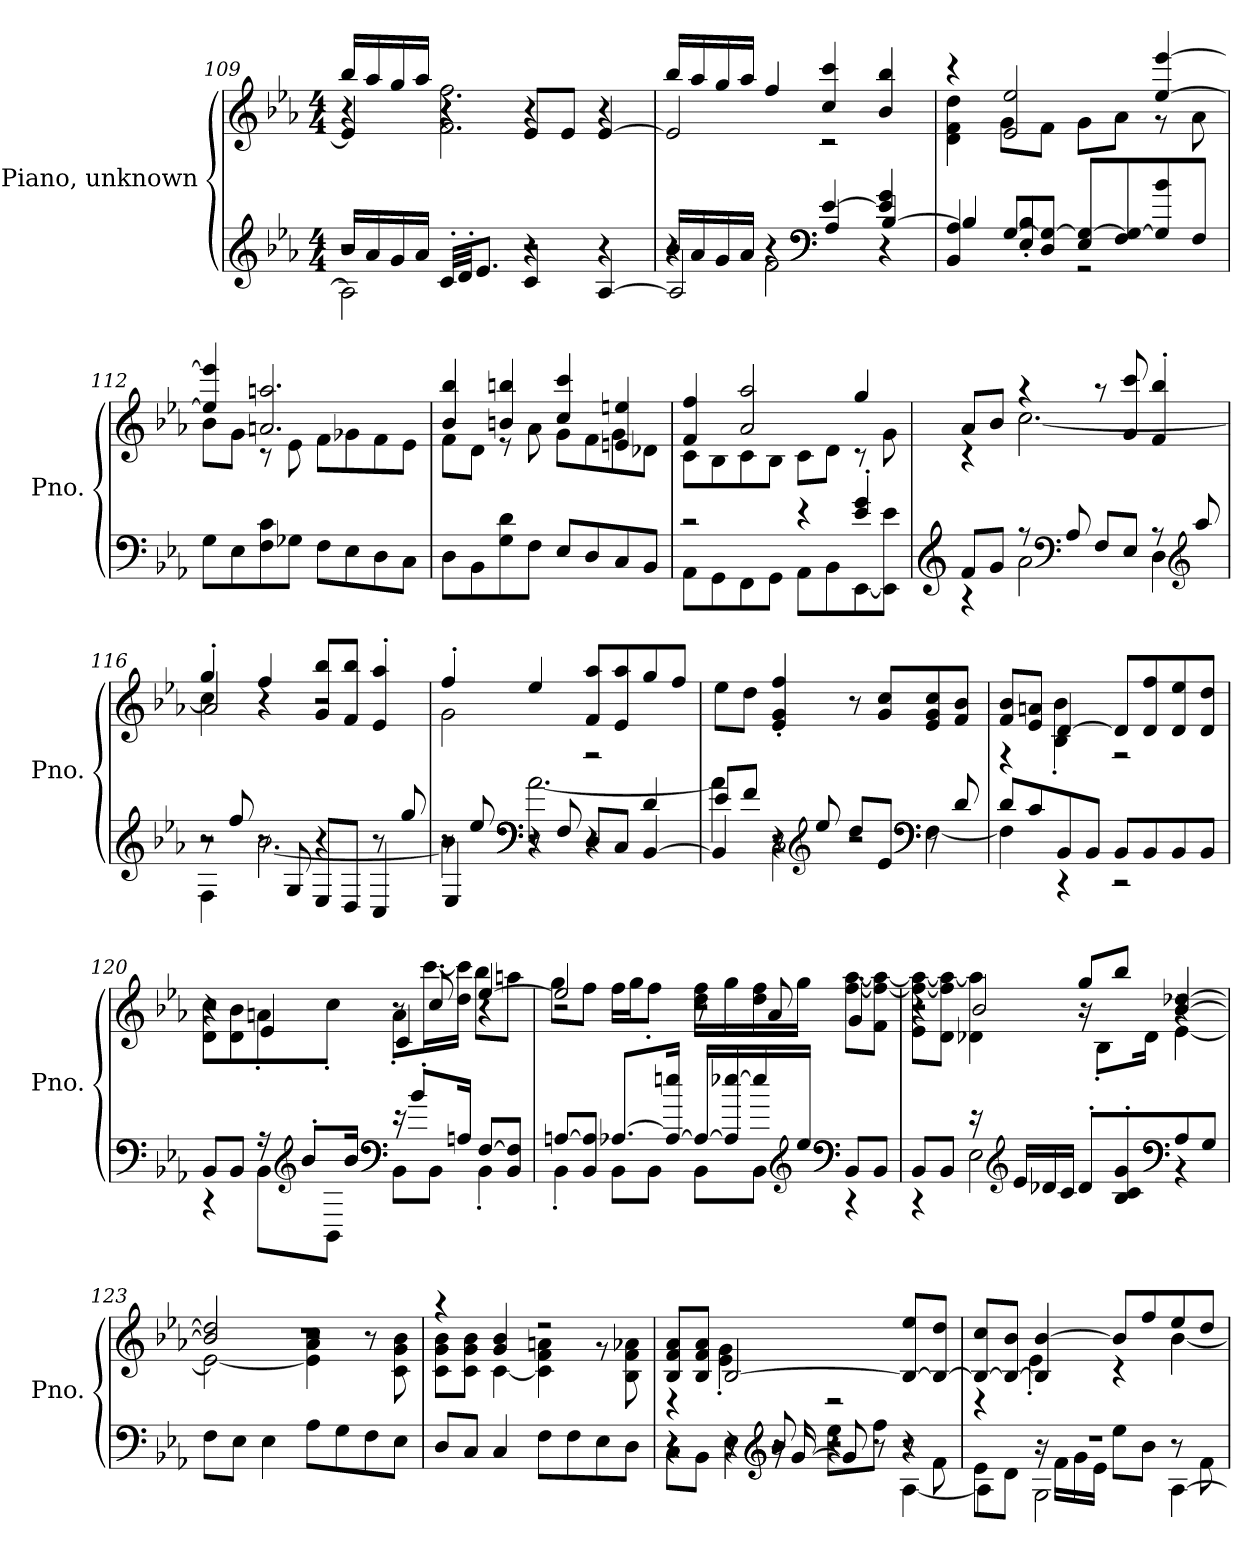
**kern	**kern
*part1	*part1
*staff2	*staff1
*I"Piano, unknown	*
*I'Pno.	*
*clefG2	*clefG2
*k[b-e-a-]	*k[b-e-a-]
*M4/4	*M4/4
=109	=109
*^	*^
*	*^	*	*^
16b-/LL	2A-\]	2r	16bb-/LL	4r	4e-/]
16a-/	.	.	16aa-/	.	.
16g/	.	.	16gg/	.	.
16a-/JJ	.	.	16aa-/JJ	.	.
32c'/LLL	.	.	4r	2.f\ 2.ff\	4r
32d'/JJ	.	.	.	.	.
8.e-/J	.	.	.	.	.
4c/	2r	4r	8e-/L	.	4r
.	.	.	8e-/J	.	.
4r	.	[4A-/	4r	.	[4e-/
*	*	*	*	*v	*v
=110	=110	=110	=110	=110
16b-/LL	4r	2A-/]	16bb-/LL	2e-/]
16a-/	.	.	16aa-/	.
16g/	.	.	16gg/	.
16a-/JJ	.	.	16aa-/JJ	.
4r	2f\	.	4ff/	.
*clefF4	*	*	*	*
[4e-/	.	4A-/	4cc/ 4ccc/	2r
4e-/] 4g/	4r	[4B-/	4b-/ 4bb-/	.
*	*v	*v	*	*
=111	=111	=111	=111
4BB-/ 4A-/	4B-/]	4r	4d\ 4f\ 4dd\
[8G/L	4E-/' 4B-/'	2e-/ 2ee-/	8g\L
8D/ 8G/_J	.	.	8f\J
8E-/ 8G/_L	2r	.	8g\L
8F/ 8G/_	.	.	8a-\J
8G/] 8b-/	.	[4ee-/ [4eee-/	8r
8F/J	.	.	8a-\
*v	*v	*	*
!!LO:LB:g=z	!!
=112	=112	=112
8G\L	4ee-/] 4eee-/]	8b-\L
8E-\	.	8g\J
8F\ 8c\	2.an/ 2.aan/	8r
8G-X\J	.	8e-\
8F\L	.	8f\L
8E-\	.	8g-X\
8D\	.	8f\
8C\J	.	8e-\J
=113	=113	=113
8D\L	4b-/ 4bb-/	8f\L
8BB-\	.	8d\J
8G\ 8d\	4bn/ 4bbn/	8r
8F\J	.	8a-\
8E-/L	4cc/ 4ccc/	8g\L
8D/	.	8f\
8C/	4en/ 4een/	8g\
8BB-/J	.	8d-X\J
=114	=114	=114
*^	*	*
2r	8AA-\L	4f/ 4ff/	8c\L
.	8GG\	.	8B-\
.	8FF\	2a-/ 2aa-/	8c\
.	8GG\J	.	8B-\J
4r	8AA-\L	.	8c\L
.	8BB-\	.	8d\J
4e-/' 4g/'	[8EE-\	4gg/	8r
.	8EE-\] 8e-\J	.	8g\
!!LO:LB:g=z	!!
=115	=115	=115	=115
*clefG2	*	*	*
8f/L	4r	8a-/L	4r
8g/J	.	8b-/J	.
8r	2a-\	4r	[2.cc\
*clefF4	*	*	*
8A-/	.	.	.
8F/L	.	8r	.
8E-/J	.	8g/ 8ccc/	.
8r	4D\	4f/' 4bb-/'	.
*clefG2	*	*	*
8aa-/	.	.	.
=116	=116	=116	=116
*	*^	*	*^
8r	4F\	2r	4gg'/	4cc\]	2a-/
8ff/	.	.	.	.	.
8r	[2.b-\	.	4ff/	4r	.
8G/	.	.	.	.	.
8E-/L	.	4r	8g/ 8bb-/L	2r	2r
8D/J	.	.	8f/ 8bb-/J	.	.
8r	.	4C/	4e-/' 4aa-/'	.	.
8gg/	.	.	.	.	.
*	*	*	*	*v	*v
=117	=117	=117	=117	=117
8r	4b-\]	4E-/	4ff'/	2g\
8ee-/	.	.	.	.
*clefF4	*	*	*	*
8r	[2.a-\	4r	4ee-/	.
8F/	.	.	.	.
8D/L	.	4r	8f/ 8aa-/L	2r
8C/J	.	.	8e-/ 8aa-/	.
4d/	.	[4BB-/	8gg/	.
.	.	.	8ff/J	.
*	*	*	*v	*v
!!LO:LB:g=z
=118	=118	=118	=118
8e-/L	4a-\]	4BB-/]	8ee-\L
8f/J	.	.	8dd\J
8r	2C\	4r	4e-/' 4g/' 4ff/'
*clefG2	*	*	*
8ee-/	.	.	.
8dd/L	.	2r	8r
8e-/J	.	.	8g/ 8cc/L
*clefF4	*	*	*
8r	[4F\	.	8e-/ 8g/ 8cc/
8d/	.	.	8f/ 8b-/J
*	*v	*v	*
=119	=119	=119
*	*	*^
8d/L	4F\]	8f/ 8b-/L	4r
8c/	.	8e-/ 8an/J	.
8BB-/	4r	[4d/	4B-\' 4b-\'
8BB-/J	.	.	.
8BB-/L	2r	8d/L]	2r
8BB-/	.	8d/ 8ff/	.
8BB-/	.	8d/ 8ee-/	.
8BB-/J	.	8d/ 8dd/J	.
=120	=120	=120	=120
*	*	*	*^
8BB-/L	4r	2r	8d\ 8cc\L	4r
8BB-/J	.	.	8d\ 8b-\	.
16r	8BB-\L	.	8an'\	4e-/
*clefG2	*	*	*	*
8b-'/L	.	.	.	.
.	8BB-\J	.	8cc'\J	.
16b-/Jk	.	.	.	.
*clefF4	*	*	*	*
16r	8BB-\L	8r	8a'\L	4c/
8b-'/L	.	.	.	.
.	8BB-\J	8cc'/	[16ccc\L	.
16An/Jk	.	.	16dd\ 16ccc\]JJ	.
[8F/L	4BB-'\	[4ee-/	8bb-\L	4r
8BB-/ 8F/]J	.	.	8aan\J	.
!!LO:PB:g=z	!!	!!
=121	=121	=121	=121	=121
[8An/L	4BB-'\	2ee-/]	8gg\L	2r
8BB-/ 8A/]J	.	.	8ff\J	.
[8.A-X/L	8BB-\L	.	16ff\LL	.
.	.	.	16gg\J	.
.	8BB-\J	.	8ff'\J	.
16A-/_ 16een/Jk	.	.	.	.
16A-/LL_	8BB-\L	2r	16dd\ 16ff\LL	8r
16A-/] [16ee-X/	.	.	16gg\	.
16ee-/]	8BB-\J	.	16dd\ 16ff\	8a-/
*clefG2	*	*	*	*
16ee-/JJ	.	.	16gg\JJ	.
*clefF4	*	*	*	*
8BB-/L	4r	.	[8ff\ [8aa-\L	4g'/
8BB-/J	.	.	8f\ 8ff\_ 8aa-\_J	.
=122	=122	=122	=122	=122
8BB-/L	4r	2r	8e-\ 8ff\_ 8aa-\_L	4r
8BB-/J	.	.	8d\ 8ff\] 8aa-\_J	.
16r	2E-\	.	4d-X\ 4aa-\]	2b-/
*clefG2	*	*	*	*
16e-/LL	.	.	.	.
16d-X/	.	.	.	.
16c/JJ	.	.	.	.
8d-'/L	.	8gg/L	16r	.
.	.	.	8B-'\L	.
8B-/' 8c/' 8g/'	.	8bb-/J	.	.
.	.	.	16d-\Jk	.
*clefF4	*	*	*	*
8A-/	4r	4r	[4e-\	[4b-/ [4dd-X/
8G/J	.	.	.	.
*v	*v	*	*	*
!!LO:LB:g=z	!!	!!
=123	=123	=123	=123
8F\L	1r	2e-\_	2b-/] 2dd-/]
8E-\J	.	.	.
4E-\	.	.	.
8A-\L	.	4e-\] 4a-\ 4cc\	2r
8G\	.	.	.
8F\	.	8r	.
8E-\J	.	8c\ 8g\ 8b-\	.
*	*	*v	*v
=124	=124	=124
8D/L	4r	8c\ 8g\ 8b-\L
8C/J	.	8c\ 8g\ 8b-\J
4C/	4g/ 4b-/	[4c\
8F\L	2r	4c\] 4f\ 4an\
8F\	.	.
8E-\	.	8r
8D\J	.	8B-\ 8f\ 8a-X\
=125	=125	=125
*^	*	*
*	*^	*	*
*	*	*^	*	*
4r	8C\L	4r	4r	8B-/ 8f/ 8a-/L	4r
.	8BB-\J	.	.	8B-/ 8f/ 8a-/J	.
8r	4r	8r	4E-\	[2B-/	4e-\' 4g\'
*clefG2	*	*	*	*	*
8b-/	.	16r	.	.	.
.	.	[16g/	.	.	.
2r	8ee-\L	8g/]	4r	.	2r
.	8ff\J	8r	.	.	.
.	8r	4r	[4A-\	8B-/_ 8ee-/L	.
.	8f\	.	.	8B-/_ 8dd/J	.
*	*	*v	*v	*	*
=126	=126	=126	=126	=126
1r	8e-\L	4A-\]	8B-/_ 8cc/L	4r
.	8d\J	.	8B-/_ 8b-/J	.
.	16r	2G\	4B-/] [4b-/	4e-'\
.	16f\LL	.	.	.
.	16g\	.	.	.
.	16e-\JJ	.	.	.
.	8ee-\L	.	8b-/L]	4r
.	8b-\J	.	8ff/	.
.	8r	[4A-\	8ee-/	[4b-\
.	8f\	.	8dd/J	.
*v	*v	*v	*	*
*	*v	*v
=	=
*-	*-
